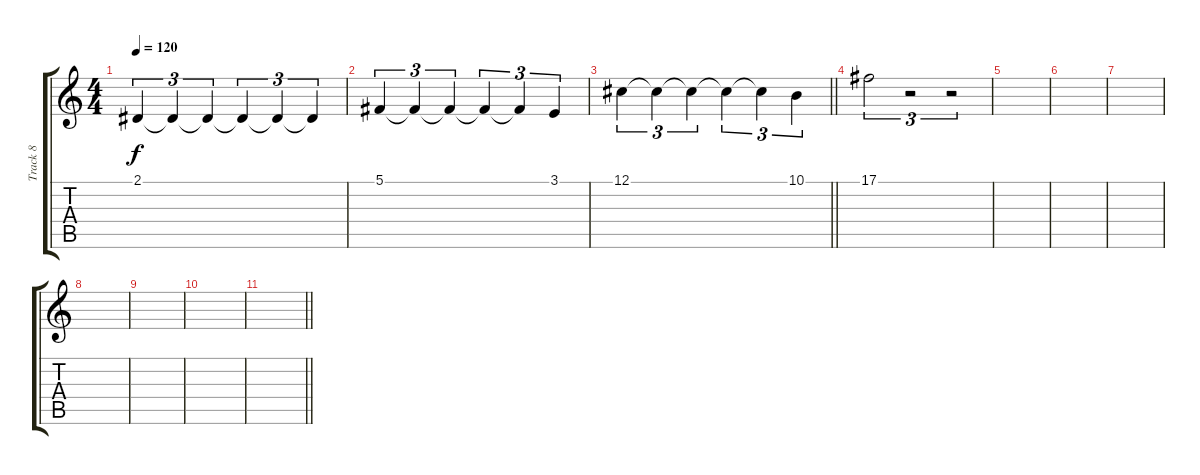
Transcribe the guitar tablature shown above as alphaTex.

\track ("Track 8" "Track 8") {instrument flute}
\staff {score tabs}
\tuning (Db4 Ab3 E3 B2 Gb2 B1) {hide}
\ts (4 4)
\tempo 120
\clef g2
\ks c
2.1.4{tu (3 2) dy f} 2.1{t}.4{tu (3 2)} 2.1{t}.4{tu (3 2)} 2.1{t}.4{tu (3 2)} 2.1{t}.4{tu (3 2)} 2.1{t}.4{tu (3 2)} |
5.1.4{tu (3 2)} 5.1{t}.4{tu (3 2)} 5.1{t}.4{tu (3 2)} 5.1{t}.4{tu (3 2)} 5.1{t}.4{tu (3 2)} 3.1.4{tu (3 2)} |
\barLineRight lightlight
12.1.4{tu (3 2)} 12.1{t}.4{tu (3 2)} 12.1{t}.4{tu (3 2)} 12.1{t}.4{tu (3 2)} 12.1{t}.4{tu (3 2)} 10.1.4{tu (3 2)} |
\section ("" " ")
17.1.2{tu (3 2)} r.2{tu (3 2)} r.2{tu (3 2)} |
|
|
|
|
|
|
\barLineRight lightlight
